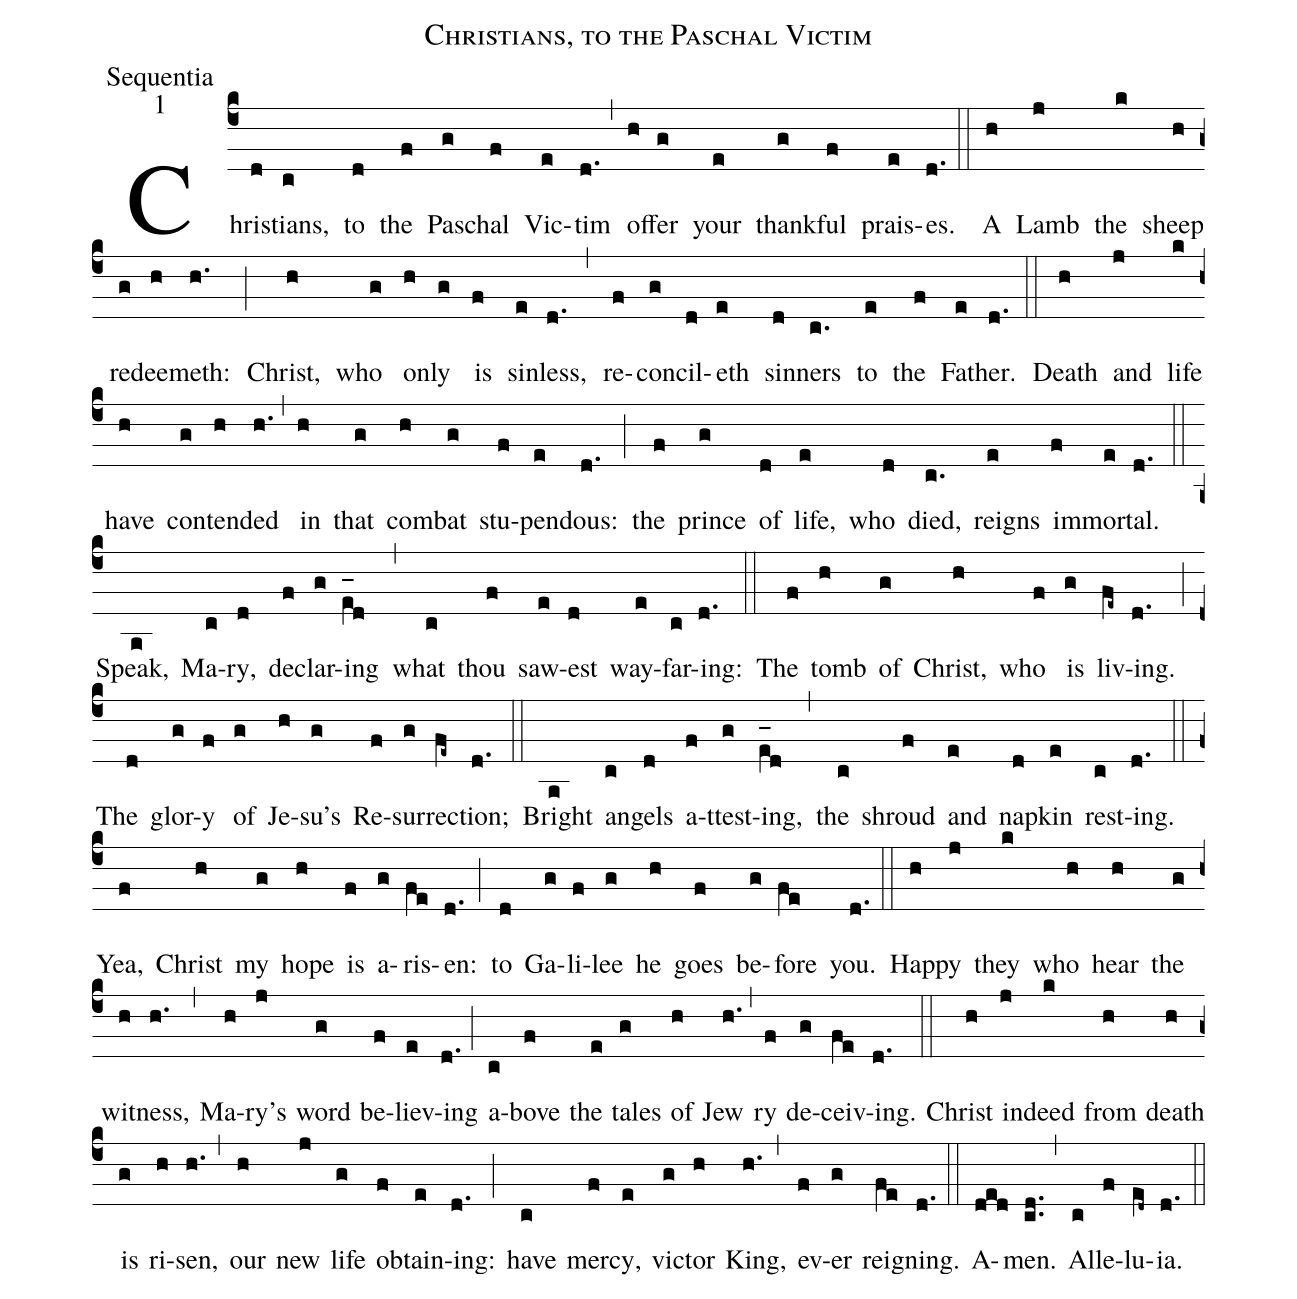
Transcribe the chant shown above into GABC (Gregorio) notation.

name:Christians, to the Paschal Victim;
office-part:Sequentia;
mode:1;
%%
(c4) Chris(d)tians,(c) to(d) the(f) Pas(g)chal(f) Vic(e)tim(d.) (,)
off(h)er(g) your(e) thank(g)ful(f) prais(e)es.(d.) (::)
A(h) Lamb(j) the(k) sheep(h) re(g)deem(h)eth:(h.) (;)
Christ,(h) who(g) on(h)ly(g) is(f) sin(e)less,(d.) (,)
re(f)con(g)cil(d)eth(e) sinn(d)ers(c.) to(e) the(f) Fa(e)ther.(d.) (::)
Death(h) and(j) life(k) have(h) con(g)tend(h)ed(h.) (,)
in(h) that(g) com(h)bat(g) stu(f)pen(e)dous:(d.) (;)
the(f) prince(g) of(d) life,(e) who(d) died,(c.) reigns(e) im(f)mor(e)tal.(d.) (::)
Speak,(a) Ma(c)ry,(d) de(f)clar(g)ing(e_[oh:h][ll:1]d) (,)
what(c) thou(f) saw(e)est(d) way(e)far(c)ing:(d.) (::)
The(f) tomb(h) of(g) Christ,(h) who(f) is(g) liv(fe~)ing.(d.) (;)
The(d) glor(g)y(f) of(g) Je(h)su's(g) Re(f)surr(g)ec(fe~)tion;(d.) (::)
Bright(a) an(c)gels(d) a(f)ttest(g)ing,(e_[oh:h][ll:1]d) (,)
the(c) shroud(f) and(e) nap(d)kin(e) rest(c)ing.(d.) (::)
Yea,(f) Christ(h) my(g) hope(h) is(f) a(g)ris(fe)en:(d.) (;)
to(d) Ga(g)li(f)lee(g) he(h) goes(f) be(g)fore(fe) you.(d.) (::)
Hap(h)py(j) they(k) who(h) hear(h) the(g) wit(h)ness,(h.) (,)
Ma(h)ry's(j) word(g) be(f)liev(e)ing(d.) (;)
a(c)bove(f) the(e) tales(g) of(h) Jew(h.) (,)
ry(f) de(g)ceiv(fe)ing.(d.) (::)
Christ(h) in(j)deed(k) from(h) death(h) is(g) ri(h)sen,(h.) (,)
our(h) new(j) life(g) ob(f)tain(e)ing:(d.) (;)
have(c) mer(f)cy,(e) vic(g)tor(h) King,(h.) (,)
ev(f)er(g) reign(fe)ing.(d.) (::)
A(ded)men.(cd..) (,) Al(c)le(f)lu(e[ll:1]d~)ia.(d.) (::)
